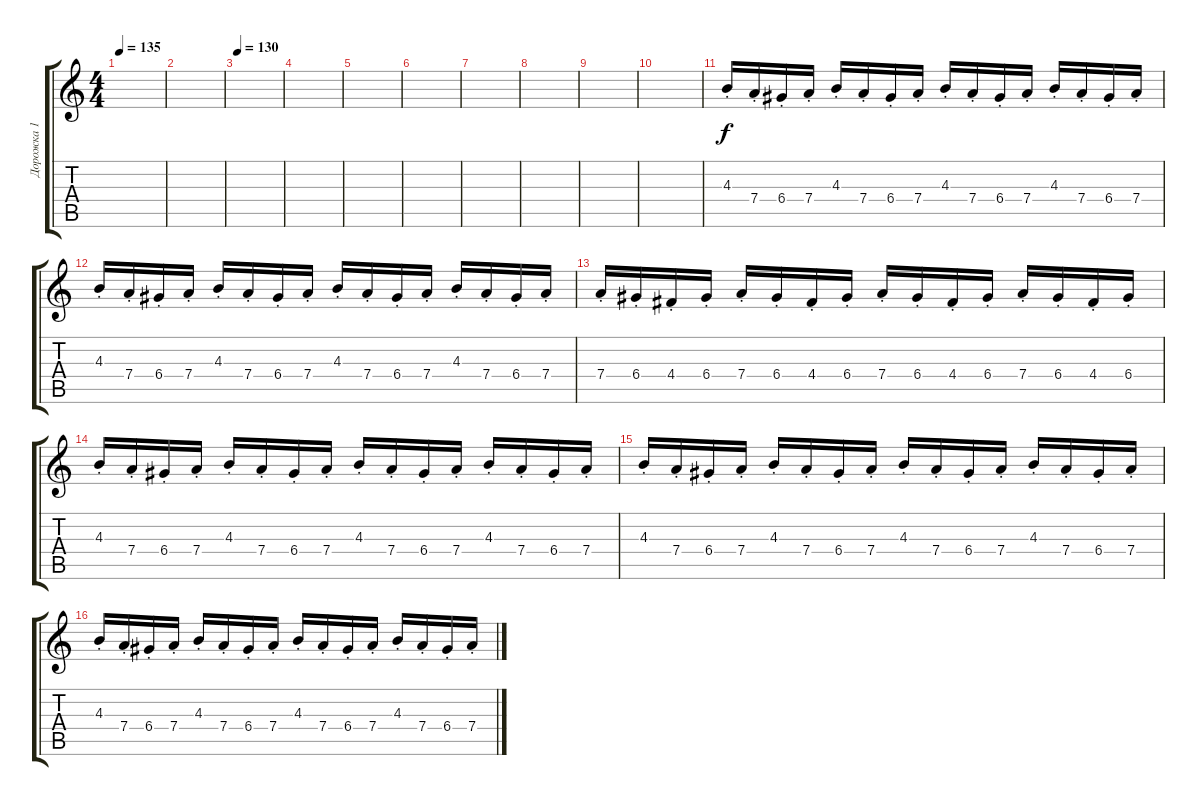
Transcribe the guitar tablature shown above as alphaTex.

\track ("Дорожка 1" "Дорожка 1") {instrument synthbass1}
\staff {score tabs}
\tuning (E4 B3 G3 D3 A2 E2) {hide}
\ts (4 4)
\tempo 135
\clef g2
\ks c
|
|
\tempo 130
|
|
|
|
|
|
|
|
4.3{st}.16 7.4{st}.16 6.4{st}.16 7.4{st}.16 4.3{st}.16 7.4{st}.16 6.4{st}.16 7.4{st}.16 4.3{st}.16 7.4{st}.16 6.4{st}.16 7.4{st}.16 4.3{st}.16 7.4{st}.16 6.4{st}.16 7.4{st}.16 |
4.3{st}.16 7.4{st}.16 6.4{st}.16 7.4{st}.16 4.3{st}.16 7.4{st}.16 6.4{st}.16 7.4{st}.16 4.3{st}.16 7.4{st}.16 6.4{st}.16 7.4{st}.16 4.3{st}.16 7.4{st}.16 6.4{st}.16 7.4{st}.16 |
7.4{st}.16 6.4{st}.16 4.4{st}.16 6.4{st}.16 7.4{st}.16 6.4{st}.16 4.4{st}.16 6.4{st}.16 7.4{st}.16 6.4{st}.16 4.4{st}.16 6.4{st}.16 7.4{st}.16 6.4{st}.16 4.4{st}.16 6.4{st}.16 |
4.3{st}.16 7.4{st}.16 6.4{st}.16 7.4{st}.16 4.3{st}.16 7.4{st}.16 6.4{st}.16 7.4{st}.16 4.3{st}.16 7.4{st}.16 6.4{st}.16 7.4{st}.16 4.3{st}.16 7.4{st}.16 6.4{st}.16 7.4{st}.16 |
4.3{st}.16 7.4{st}.16 6.4{st}.16 7.4{st}.16 4.3{st}.16 7.4{st}.16 6.4{st}.16 7.4{st}.16 4.3{st}.16 7.4{st}.16 6.4{st}.16 7.4{st}.16 4.3{st}.16 7.4{st}.16 6.4{st}.16 7.4{st}.16 |
4.3{st}.16 7.4{st}.16 6.4{st}.16 7.4{st}.16 4.3{st}.16 7.4{st}.16 6.4{st}.16 7.4{st}.16 4.3{st}.16 7.4{st}.16 6.4{st}.16 7.4{st}.16 4.3{st}.16 7.4{st}.16 6.4{st}.16 7.4{st}.16
